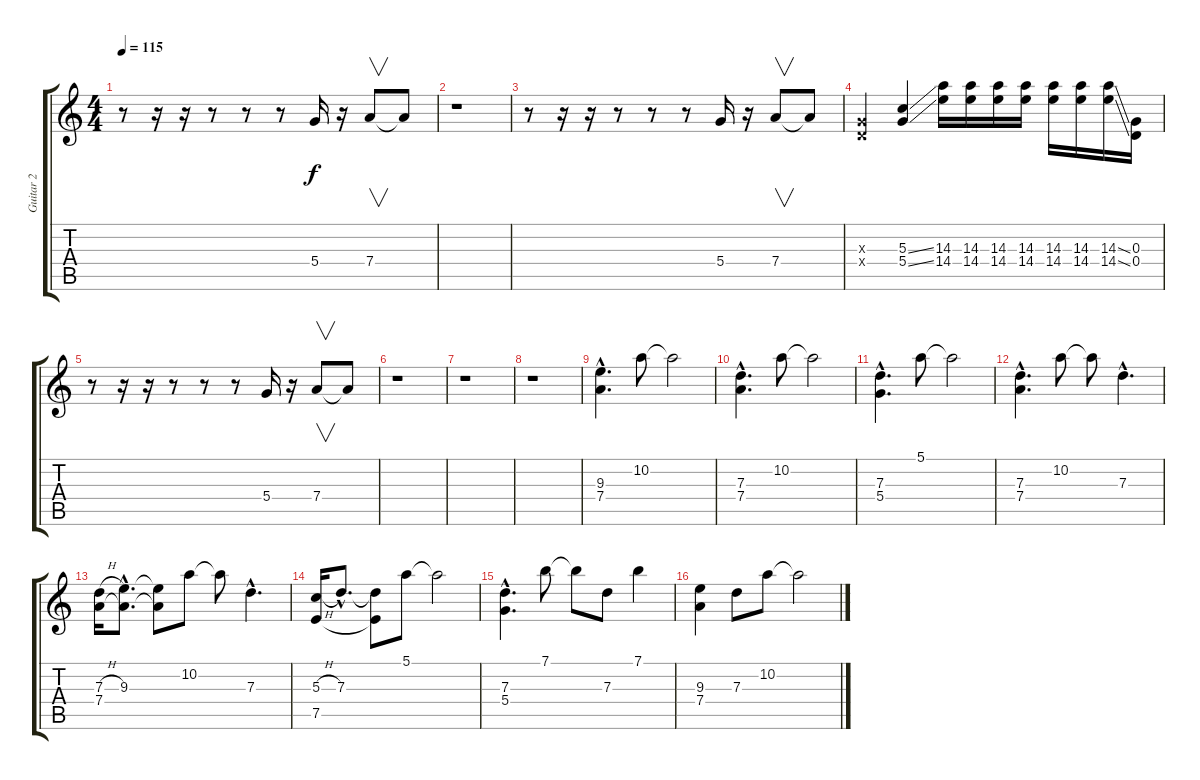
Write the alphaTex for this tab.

\track ("Guitar 2" "Guitar 2") {instrument electricguitarjazz}
\staff {score tabs}
\tuning (E4 B3 G3 D3 A2 E2) {hide}
\ts (4 4)
\tempo 115
\clef g2
\ks c
r.8{dy f} r.16 r.16 r.8 r.8 r.8 5.4.16 r.16 7.4.8{v} 7.4{t}.8 |
r.1 |
r.8 r.16 r.16 r.8 r.8 r.8 5.4.16 r.16 7.4.8{v} 7.4{t}.8 |
(0.3{x} 0.4{x}).4 (5.3{ss} 5.4{ss}).4 (14.3 14.4).16 (14.3 14.4).16 (14.3 14.4).16 (14.3 14.4).16 (14.3 14.4).16 (14.3 14.4).16 (14.3{ss} 14.4{ss}).16 (0.3 0.4).16 |
r.8 r.16 r.16 r.8 r.8 r.8 5.4.16 r.16 7.4.8{v} 7.4{t}.8 |
r.1 |
r.1 |
r.1 |
(9.3{hac} 7.4{hac}).4{d} 10.2.8 10.2{t}.2 |
(7.3{hac} 7.4{hac}).4{d} 10.2.8 10.2{t}.2 |
(7.3{hac} 5.4{hac}).4{d} 5.1.8 5.1{t}.2 |
(7.3{hac} 7.4{hac}).4{d} 10.2.8 10.2{t}.8 7.3{hac}.4{d} |
(7.3{h} 7.4).16 (9.3{hac} 7.4{hac t}).8{d} (9.3{t} 7.4{t}).8 10.2.8 10.2{t}.8 7.3{hac}.4{d} |
(5.3{h} 7.5).16 7.3{hac}.8{d} (7.3{t} 7.5{t}).8 5.1.8 5.1{t}.2 |
(7.3{hac} 5.4{hac}).4{d} 7.1.8 7.1{t}.8 7.3.8 7.1.4 |
(9.3 7.4).4 7.3.8 10.2.8 10.2{t}.2
